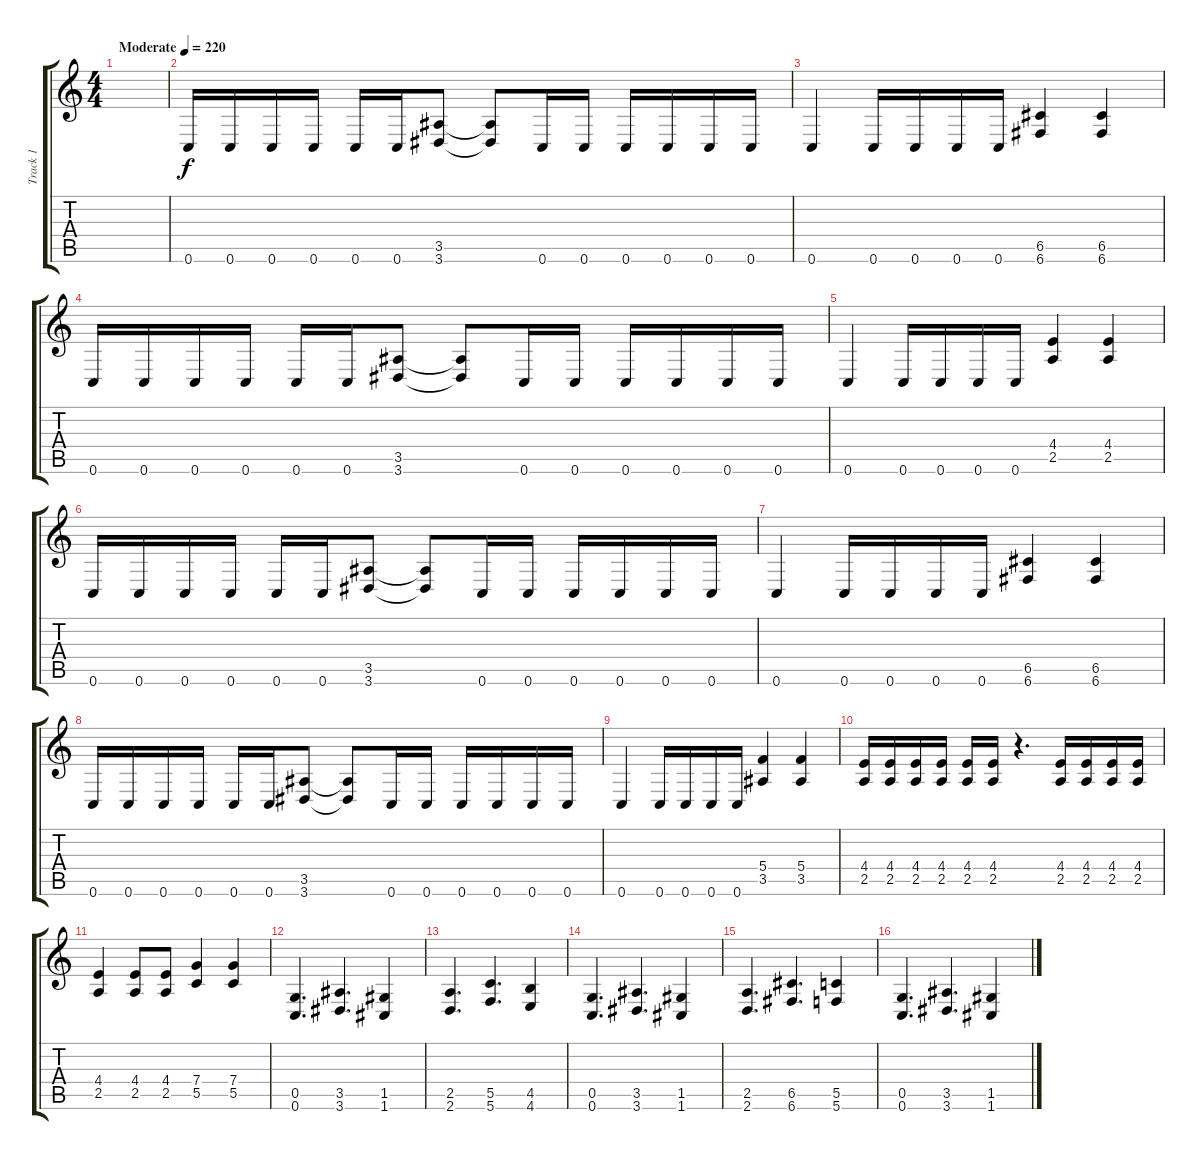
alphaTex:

\track ("Track 1" "Track 1") {instrument distortionguitar}
\staff {score tabs}
\tuning (D4 A3 F3 C3 G2 C2) {hide}
\ts (4 4)
\tempo (220 "Moderate")
\clef g2
\ks c
|
0.6.16 0.6.16 0.6.16 0.6.16 0.6.16 0.6.16 (3.5 3.6).8 (3.5{t} 3.6{t}).8 0.6.16 0.6.16 0.6.16 0.6.16 0.6.16 0.6.16 |
0.6.4 0.6.16 0.6.16 0.6.16 0.6.16 (6.5 6.6).4 (6.5 6.6).4 |
0.6.16 0.6.16 0.6.16 0.6.16 0.6.16 0.6.16 (3.5 3.6).8 (3.5{t} 3.6{t}).8 0.6.16 0.6.16 0.6.16 0.6.16 0.6.16 0.6.16 |
0.6.4 0.6.16 0.6.16 0.6.16 0.6.16 (4.4 2.5).4 (4.4 2.5).4 |
0.6.16 0.6.16 0.6.16 0.6.16 0.6.16 0.6.16 (3.5 3.6).8 (3.5{t} 3.6{t}).8 0.6.16 0.6.16 0.6.16 0.6.16 0.6.16 0.6.16 |
0.6.4 0.6.16 0.6.16 0.6.16 0.6.16 (6.5 6.6).4 (6.5 6.6).4 |
0.6.16 0.6.16 0.6.16 0.6.16 0.6.16 0.6.16 (3.5 3.6).8 (3.5{t} 3.6{t}).8 0.6.16 0.6.16 0.6.16 0.6.16 0.6.16 0.6.16 |
0.6.4 0.6.16 0.6.16 0.6.16 0.6.16 (5.4 3.5).4 (5.4 3.5).4 |
(4.4 2.5).16 (4.4 2.5).16 (4.4 2.5).16 (4.4 2.5).16 (4.4 2.5).16 (4.4 2.5).16 r.4{d} (4.4 2.5).16 (4.4 2.5).16 (4.4 2.5).16 (4.4 2.5).16 |
(4.4 2.5).4 (4.4 2.5).8 (4.4 2.5).8 (7.4 5.5).4 (7.4 5.5).4 |
(0.5 0.6).4{d} (3.5 3.6).4{d} (1.5 1.6).4 |
(2.5 2.6).4{d} (5.5 5.6).4{d} (4.5 4.6).4 |
(0.5 0.6).4{d} (3.5 3.6).4{d} (1.5 1.6).4 |
(2.5 2.6).4{d} (6.5 6.6).4{d} (5.5 5.6).4 |
(0.5 0.6).4{d} (3.5 3.6).4{d} (1.5 1.6).4
